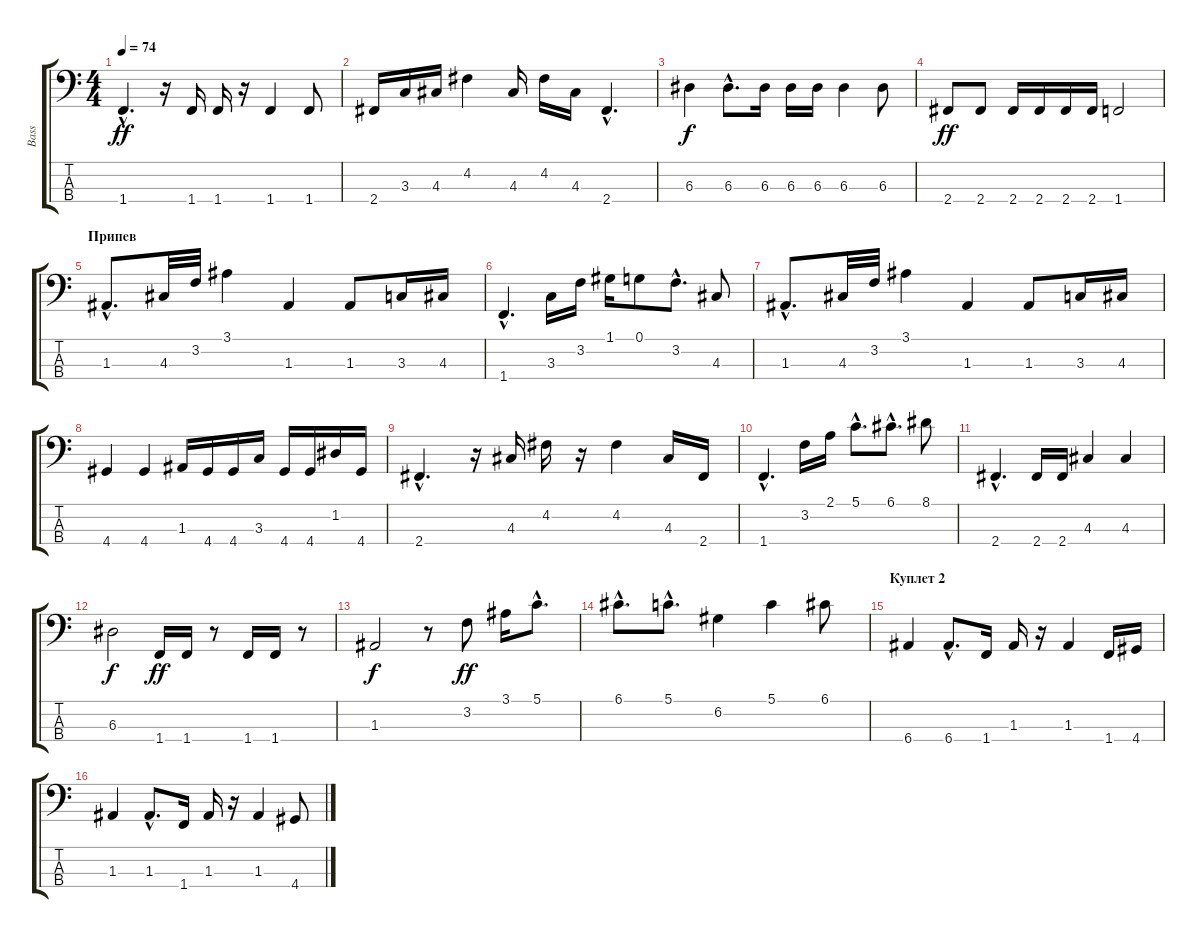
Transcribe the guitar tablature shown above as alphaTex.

\track ("Bass" "Bass") {instrument electricbassfinger}
\staff {score tabs}
\tuning (G2 D2 A1 E1) {hide}
\ts (4 4)
\tempo 74
\clef f4
\ks c
1.4{hac}.4{d dy ff} r.16 1.4.16 1.4.16 r.16 1.4.4 1.4.8 |
2.4.16 3.3.16 4.3.16 4.2.4 4.3.16 4.2.16 4.3.16 2.4{hac}.4{d} |
6.3.4{dy f} 6.3{hac}.8{d} 6.3.16 6.3.16 6.3.16 6.3.4 6.3.8 |
2.4.8{dy ff} 2.4.8 2.4.16 2.4.16 2.4.16 2.4.16 1.4.2 |
\section ("" "Припев")
1.3{hac}.8{d} 4.3.32 3.2.32 3.1.4 1.3.4 1.3.8 3.3.16 4.3.16 |
1.4{hac}.4{d} 3.3.16 3.2.16 1.1.16 0.1.8 3.2{hac}.8{d} 4.3.8 |
1.3{hac}.8{d} 4.3.32 3.2.32 3.1.4 1.3.4 1.3.8 3.3.16 4.3.16 |
4.4.4 4.4.4 1.3.16 4.4.16 4.4.16 3.3.16 4.4.16 4.4.16 1.2.16 4.4.16 |
2.4{hac}.4{d} r.16 4.3.16 4.2.16 r.16 4.2.4 4.3.16 2.4.16 |
1.4{hac}.4{d} 3.2.16 2.1.16 5.1{hac}.8{d} 6.1{hac}.8{d} 8.1.8 |
2.4{hac}.4{d} 2.4.16 2.4.16 4.3.4 4.3.4 |
6.3.2{dy f} 1.4.16{dy ff} 1.4.16 r.8 1.4.16 1.4.16 r.8 |
1.3.2{dy f} r.8 3.2.8{dy ff} 3.1.16 5.1{hac}.8{d} |
6.1{hac}.8{d} 5.1{hac}.8{d} 6.2.4 5.1.4 6.1.8 |
\section ("" "Куплет 2")
6.4.4 6.4{hac}.8{d} 1.4.16 1.3.16 r.16 1.3.4 1.4.16 4.4.16 |
1.3.4 1.3{hac}.8{d} 1.4.16 1.3.16 r.16 1.3.4 4.4.8
